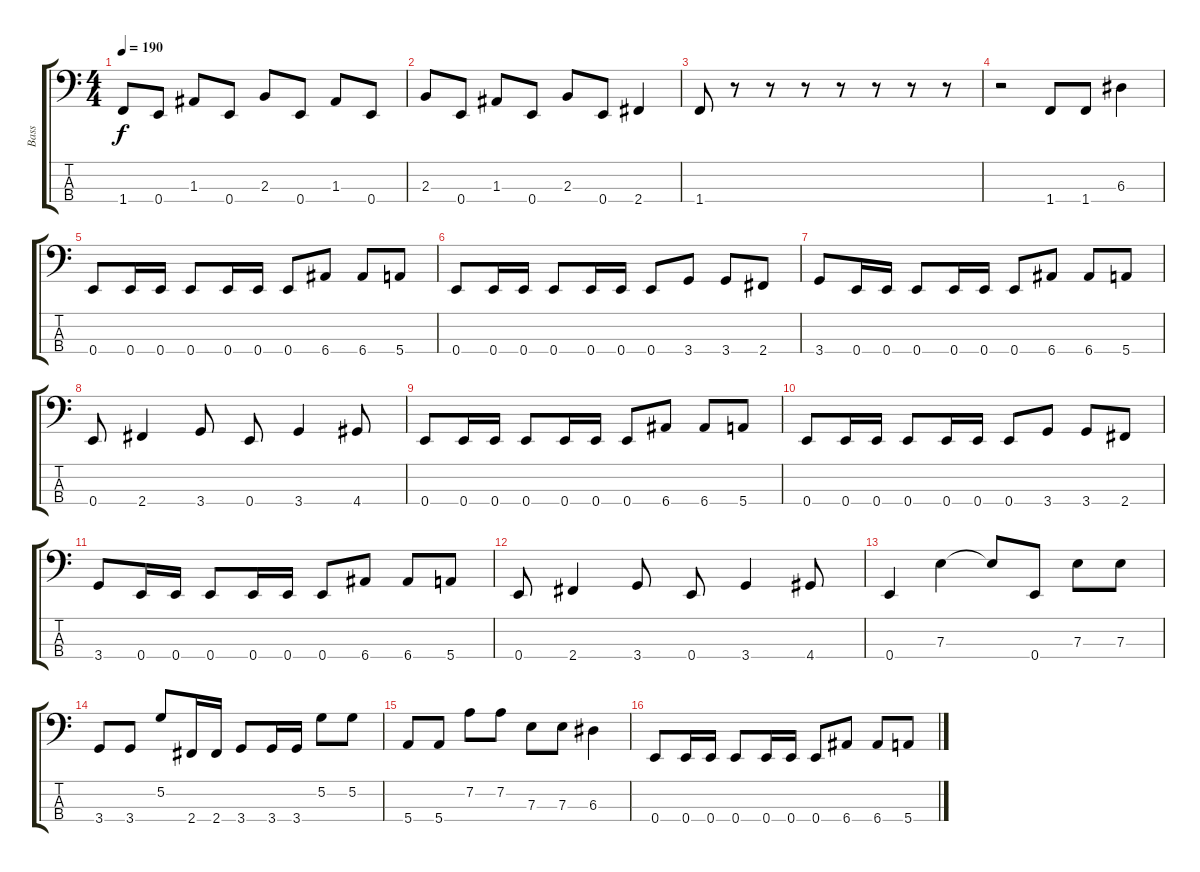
\track ("Bass" "Bass") {instrument electricbassfinger}
\staff {score tabs}
\tuning (G2 D2 A1 E1) {hide}
\ts (4 4)
\tempo 190
\clef f4
\ks c
1.4.8{dy f} 0.4.8 1.3.8 0.4.8 2.3.8 0.4.8 1.3.8 0.4.8 |
2.3.8 0.4.8 1.3.8 0.4.8 2.3.8 0.4.8 2.4.4 |
1.4.8 r.8 r.8 r.8 r.8 r.8 r.8 r.8 |
r.2 1.4.8 1.4.8 6.3.4 |
0.4.8 0.4.16 0.4.16 0.4.8 0.4.16 0.4.16 0.4.8 6.4.8 6.4.8 5.4.8 |
0.4.8 0.4.16 0.4.16 0.4.8 0.4.16 0.4.16 0.4.8 3.4.8 3.4.8 2.4.8 |
3.4.8 0.4.16 0.4.16 0.4.8 0.4.16 0.4.16 0.4.8 6.4.8 6.4.8 5.4.8 |
0.4.8 2.4.4 3.4.8 0.4.8 3.4.4 4.4.8 |
0.4.8 0.4.16 0.4.16 0.4.8 0.4.16 0.4.16 0.4.8 6.4.8 6.4.8 5.4.8 |
0.4.8 0.4.16 0.4.16 0.4.8 0.4.16 0.4.16 0.4.8 3.4.8 3.4.8 2.4.8 |
3.4.8 0.4.16 0.4.16 0.4.8 0.4.16 0.4.16 0.4.8 6.4.8 6.4.8 5.4.8 |
0.4.8 2.4.4 3.4.8 0.4.8 3.4.4 4.4.8 |
0.4.4 7.3.4 7.3{t}.8 0.4.8 7.3.8 7.3.8 |
3.4.8 3.4.8 5.2.8 2.4.16 2.4.16 3.4.8 3.4.16 3.4.16 5.2.8 5.2.8 |
5.4.8 5.4.8 7.2.8 7.2.8 7.3.8 7.3.8 6.3.4 |
0.4.8 0.4.16 0.4.16 0.4.8 0.4.16 0.4.16 0.4.8 6.4.8 6.4.8 5.4.8
